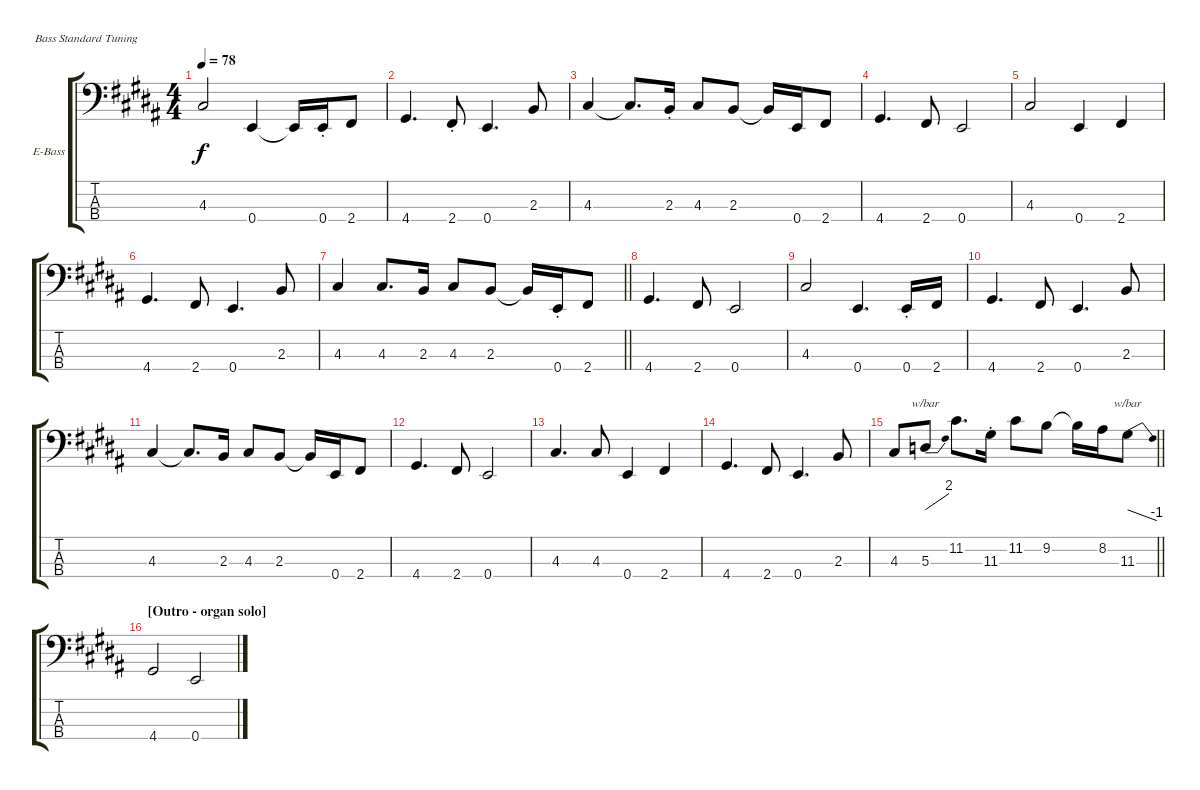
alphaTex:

\bracketExtendMode groupsimilarinstruments
\firstSystemTrackNameOrientation horizontal
\otherSystemsTrackNameOrientation horizontal
\track ("Bass" "E-Bass") {instrument electricbassfinger}
\staff {score tabs}
\tuning (G2 D2 A1 E1)
\ts (4 4)
\tempo 78
\clef f4
\ks g#minor
4.3.2{dy f} 0.4.4 0.4{t}.16 0.4{st}.16 2.4.8 |
4.4.4{d} 2.4{st}.8 0.4.4{d} 2.3.8 |
4.3.4 4.3{t}.8{d} 2.3{st}.16 4.3.8 2.3.8 2.3{t}.16 0.4.16 2.4.8 |
4.4.4{d} 2.4.8 0.4.2 |
4.3.2 0.4.4 2.4.4 |
4.4.4{d} 2.4.8 0.4.4{d} 2.3.8 |
\barLineRight lightlight
4.3.4 4.3.8{d} 2.3.16 4.3.8 2.3.8 2.3{t}.16 0.4{st}.16 2.4.8 |
4.4.4{d} 2.4.8 0.4.2 |
4.3.2 0.4.4{d} 0.4{st}.16 2.4.16 |
4.4.4{d} 2.4.8 0.4.4{d} 2.3.8 |
4.3.4 4.3{t}.8{d} 2.3.16 4.3.8 2.3.8 2.3{t}.16 0.4.16 2.4.8 |
4.4.4{d} 2.4.8 0.4.2 |
4.3.4{d} 4.3.8 0.4.4 2.4.4 |
4.4.4{d} 2.4.8 0.4.4{d} 2.3.8 |
\barLineRight lightlight
4.3.8 5.3.8{tbe (dive default 0.6 0 55.8 8)} 11.2.8{d} 11.3{st}.16 11.2.8 9.2.8 9.2{t}.16 8.2.16 11.3.8{tbe (dive default 23.4 0 60 -4)} |
\section ("" "[Outro - organ solo]")
4.4.2 0.4.2
